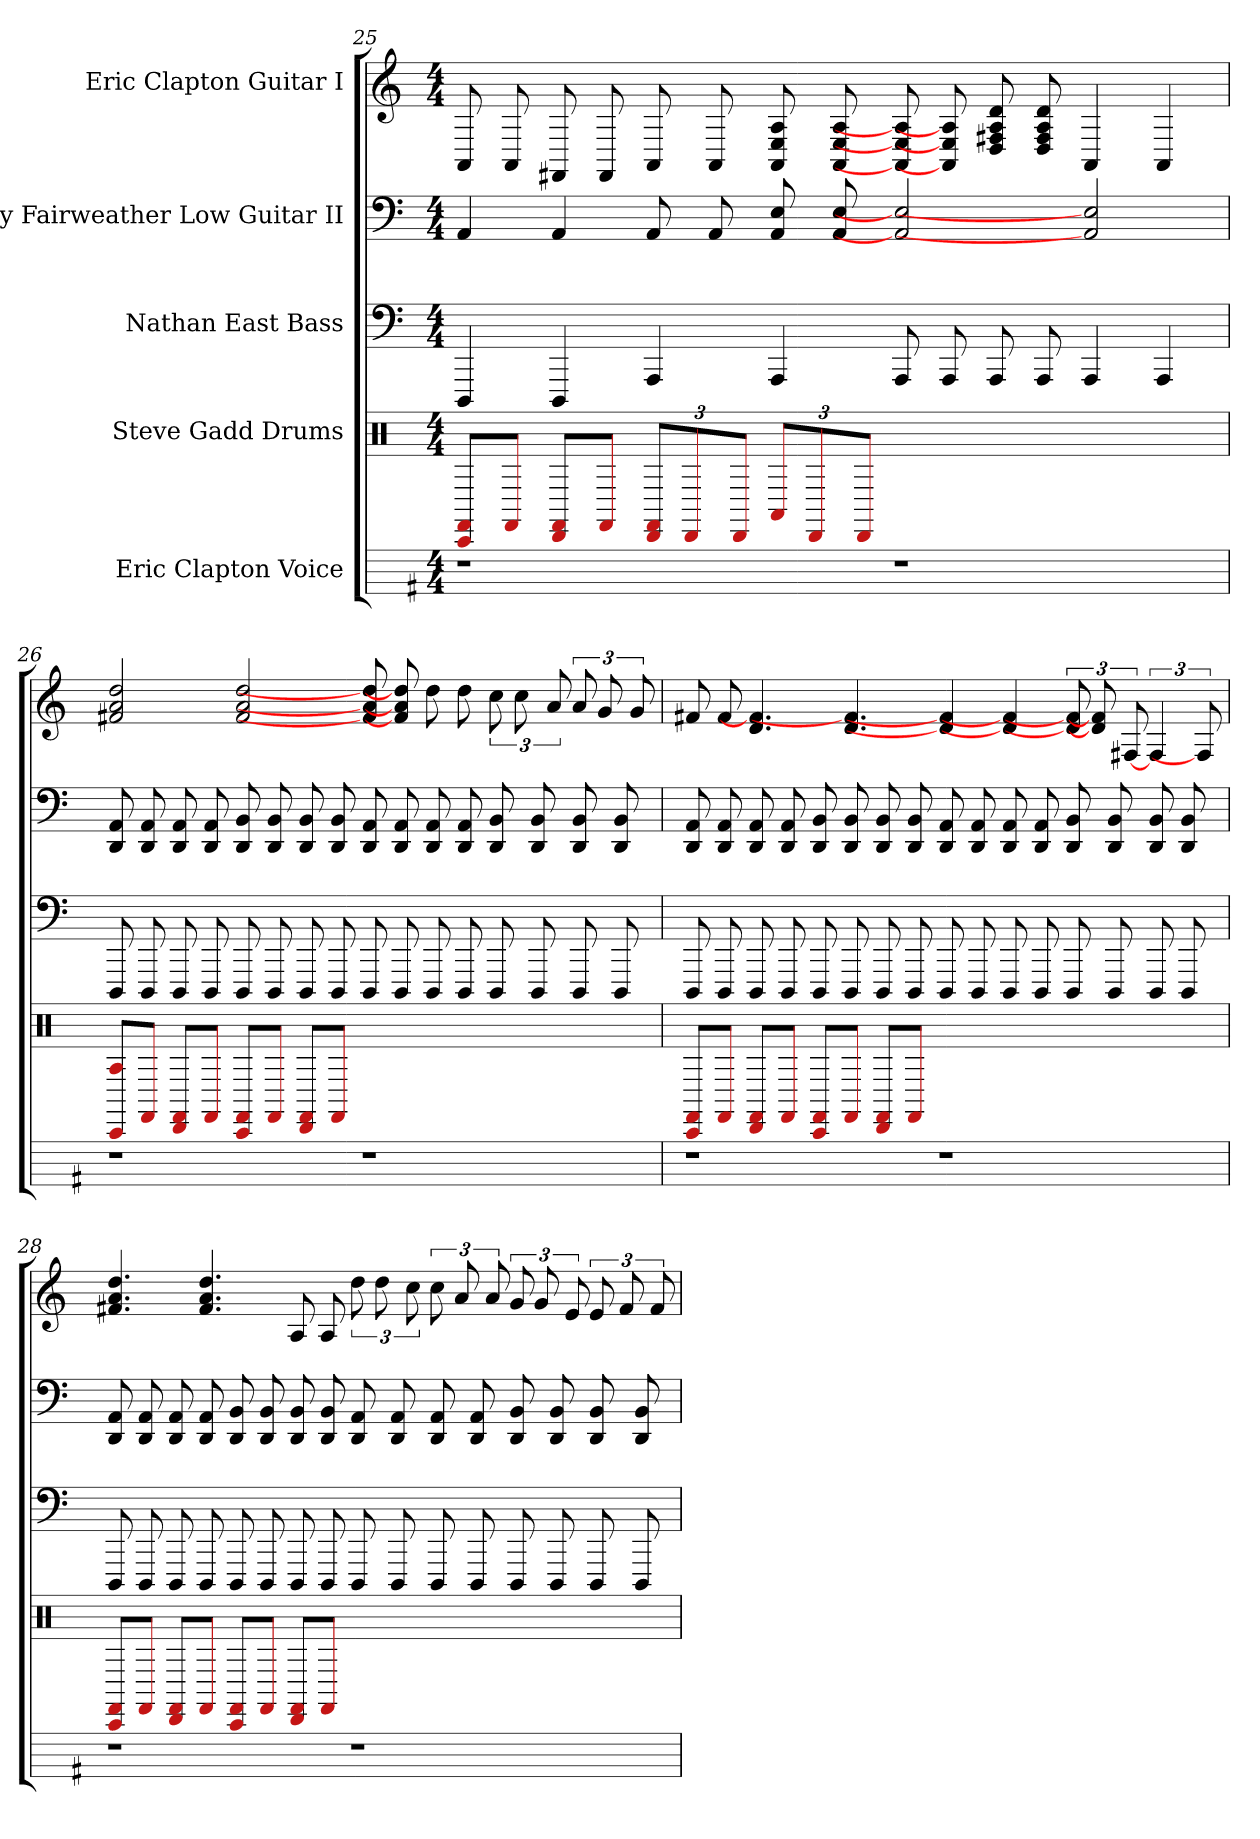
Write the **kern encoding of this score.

**kern	**kern	**kern	**kern	**kern
*part5	*part4	*part3	*part2	*part1
*staff5	*staff4	*staff3	*staff2	*staff1
*I"Eric Clapton Voice	*I"Steve Gadd Drums	*I"Nathan East Bass	*I"Andy Fairweather Low Guitar II	*I"Eric Clapton Guitar I
*	*clefX	*	*	*
*ITrd4c7	*	*	*	*
*k[]	*k[]	*k[]	*k[]	*k[]
*M4/4	*M4/4	*M4/4	*M4/4	*M4/4
=25	=25	=25	=25	=25
1r	8FF#/ 8CC/L	4DDD	4AA	8AA
.	8FF#/J	.	.	8AA
.	8FF#/ 8DD/L	4DDD	4AA	8FF#
.	8FF#/J	.	.	8FF#
.	12FF#/ 12DD/L	4AAA	8AA	8AA
.	12DD/	.	.	.
.	.	.	8AA	8AA
.	12DD/J	.	.	.
.	12AA/L	4AAA	8E 8AA	8A 8E 8AA
.	12DD/	.	.	.
.	.	.	8E 8AA	8A 8E 8AA
.	12DD/J	.	.	.
1r	1ryy	8AAA	2E] 2AA]	8A] 8E] 8AA]
.	.	8AAA	.	8A] 8E] 8AA]
.	.	8AAA	.	8d 8A 8F# 8D
.	.	8AAA	.	8d 8A 8F# 8D
.	.	4AAA	2E] 2AA]	4AA
.	.	4AAA	.	4AA
=26	=26	=26	=26	=26
1r	8A/ 8CC/L	8DDD	8AA 8DD	2dd 2a 2f#
.	8FF#/J	8DDD	8AA 8DD	.
.	8FF#/ 8DD/L	8DDD	8AA 8DD	.
.	8FF#/J	8DDD	8AA 8DD	.
.	8FF#/ 8CC/L	8DDD	8BB 8DD	2dd 2a 2f#
.	8FF#/J	8DDD	8BB 8DD	.
.	8FF#/ 8DD/L	8DDD	8BB 8DD	.
.	8FF#/J	8DDD	8BB 8DD	.
1r	1ryy	8DDD	8AA 8DD	8dd] 8a] 8f#]
.	.	8DDD	8AA 8DD	8dd] 8a] 8f#]
.	.	8DDD	8AA 8DD	8dd
.	.	8DDD	8AA 8DD	8dd
.	.	8DDD	8BB 8DD	12cc
.	.	.	.	12cc
.	.	8DDD	8BB 8DD	.
.	.	.	.	12a
.	.	8DDD	8BB 8DD	12a
.	.	.	.	12g
.	.	8DDD	8BB 8DD	.
.	.	.	.	12g
=27	=27	=27	=27	=27
1r	8FF#/ 8CC/L	8DDD	8AA 8DD	8f#
.	8FF#/J	8DDD	8AA 8DD	8f#
.	8FF#/ 8DD/L	8DDD	8AA 8DD	4.f#] 4.d
.	8FF#/J	8DDD	8AA 8DD	.
.	8FF#/ 8CC/L	8DDD	8BB 8DD	.
.	8FF#/J	8DDD	8BB 8DD	4.f#] 4.d
.	8FF#/ 8DD/L	8DDD	8BB 8DD	.
.	8FF#/J	8DDD	8BB 8DD	.
1r	1ryy	8DDD	8AA 8DD	4f#] 4d]
.	.	8DDD	8AA 8DD	.
.	.	8DDD	8AA 8DD	4f#] 4d]
.	.	8DDD	8AA 8DD	.
.	.	8DDD	8BB 8DD	12f#] 12d]
.	.	.	.	12f#] 12d]
.	.	8DDD	8BB 8DD	.
.	.	.	.	[12F#
.	.	8DDD	8BB 8DD	6F#
.	.	8DDD	8BB 8DD	.
.	.	.	.	12F#]
=28	=28	=28	=28	=28
1r	8FF#/ 8CC/L	8DDD	8AA 8DD	4.dd 4.a 4.f#
.	8FF#/J	8DDD	8AA 8DD	.
.	8FF#/ 8DD/L	8DDD	8AA 8DD	.
.	8FF#/J	8DDD	8AA 8DD	4.dd 4.a 4.f#
.	8FF#/ 8CC/L	8DDD	8BB 8DD	.
.	8FF#/J	8DDD	8BB 8DD	.
.	8FF#/ 8DD/L	8DDD	8BB 8DD	8A
.	8FF#/J	8DDD	8BB 8DD	8A
1r	1ryy	8DDD	8AA 8DD	12dd
.	.	.	.	12dd
.	.	8DDD	8AA 8DD	.
.	.	.	.	12cc
.	.	8DDD	8AA 8DD	12cc
.	.	.	.	12a
.	.	8DDD	8AA 8DD	.
.	.	.	.	12a
.	.	8DDD	8BB 8DD	12g
.	.	.	.	12g
.	.	8DDD	8BB 8DD	.
.	.	.	.	12e
.	.	8DDD	8BB 8DD	12e
.	.	.	.	12f#
.	.	8DDD	8BB 8DD	.
.	.	.	.	12f#
=	=	=	=	=
*-	*-	*-	*-	*-
